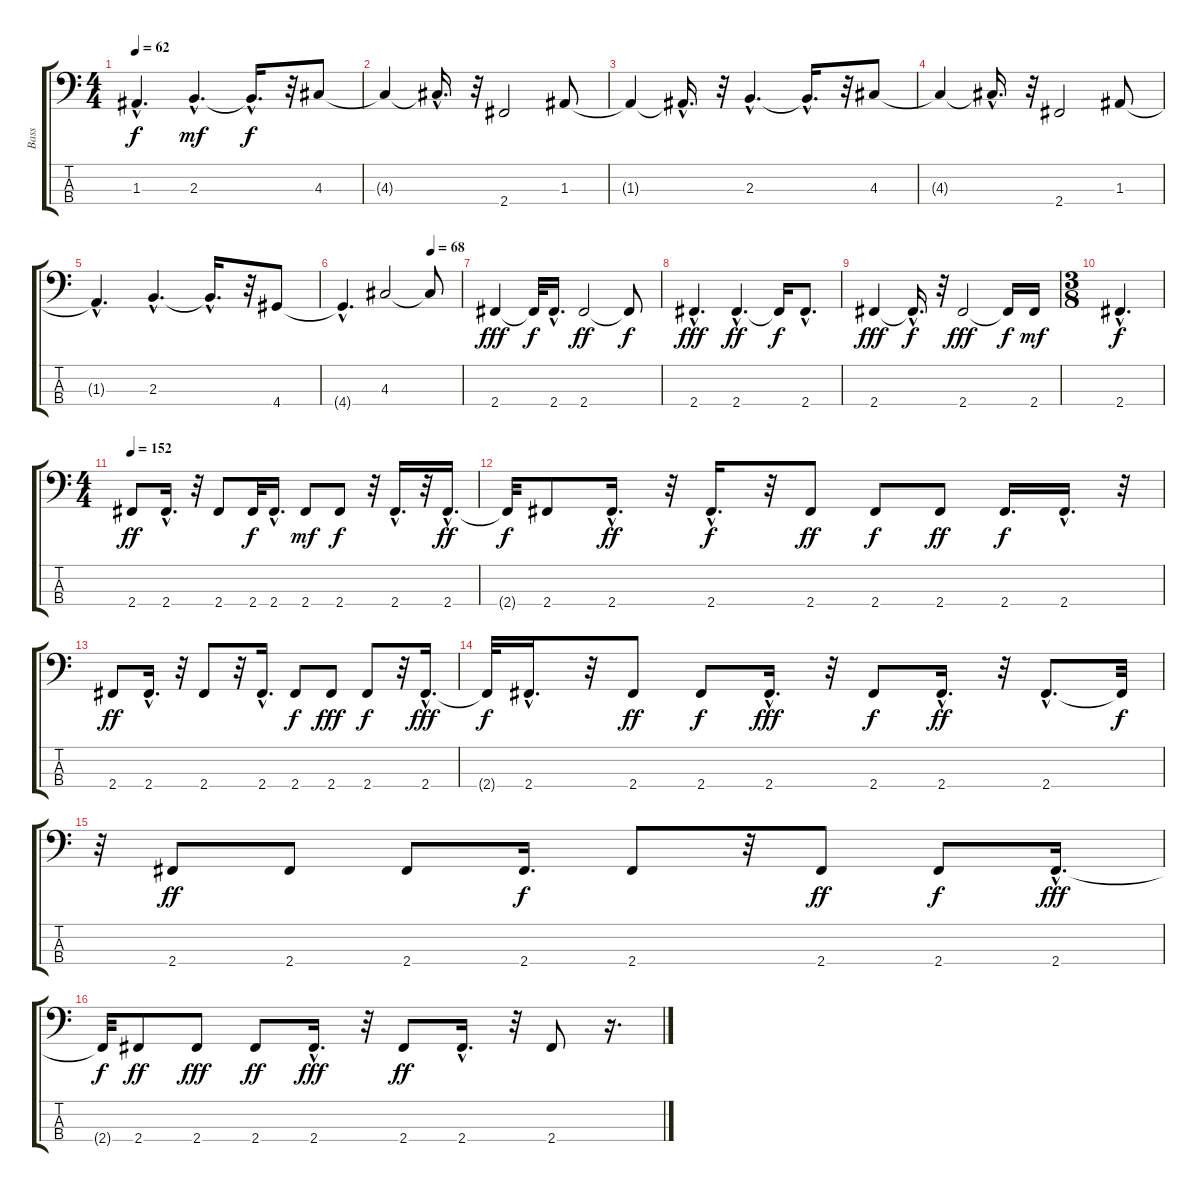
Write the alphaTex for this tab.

\track ("Bass" "Bass") {instrument fretlessbass}
\staff {score tabs}
\tuning (G2 D2 A1 E1) {hide}
\ts (4 4)
\tempo 62
\clef f4
\ks c
1.3{hac t}.4{d dy f} 2.3{hac}.4{d dy mf} 2.3{hac t}.16{d dy f} r.32 4.3.8 |
4.3{t}.4 4.3{hac t}.16{d} r.32 2.4.2 1.3.8 |
1.3{t}.4 1.3{hac t}.16{d} r.32 2.3{hac}.4{d} 2.3{hac t}.16{d} r.32 4.3.8 |
4.3{t}.4 4.3{hac t}.16{d} r.32 2.4.2 1.3.8 |
1.3{hac t}.4{d} 2.3{hac}.4{d} 2.3{hac t}.16{d} r.32 4.4.8 |
\tempo (68 0.75)
4.4{hac t}.4{d} 4.3.2 4.3{t}.8 |
2.4.4{dy fff} 2.4{t}.32{dy f} 2.4{hac}.16{d} 2.4.2{dy ff} 2.4{t}.8{dy f} |
2.4{hac}.4{d dy fff} 2.4{hac}.4{d dy ff} 2.4{t}.16{dy f} 2.4{hac}.8{d} |
2.4.4{dy fff} 2.4{hac t}.16{d dy f} r.32 2.4.2{dy fff} 2.4{t}.16{dy f} 2.4.16{dy mf} |
\ts (3 8)
2.4{hac}.4{d dy f} |
\ts (4 4)
\tempo 152
2.4.8{dy ff} 2.4{hac}.16{d} r.32 2.4.8 2.4.32{dy f} 2.4{hac}.16{d} 2.4.8{dy mf} 2.4.8{dy f} r.32 2.4{hac}.16{d} r.32 2.4{hac}.16{d dy ff} |
2.4{t}.32{dy f} 2.4.8 2.4{hac}.16{d dy ff} r.32 2.4{hac}.16{d dy f} r.32 2.4.8{dy ff} 2.4.8{dy f} 2.4.8{dy ff} 2.4.16{d dy f} 2.4{hac}.16{d} r.32 |
2.4.8{dy ff} 2.4{hac}.16{d} r.32 2.4.8 r.32 2.4{hac}.16{d} 2.4.8{dy f} 2.4.8{dy fff} 2.4.8{dy f} r.32 2.4{hac}.16{d dy fff} |
2.4{t}.32{dy f} 2.4{hac}.16{d} r.32 2.4.8{dy ff} 2.4.8{dy f} 2.4{hac}.16{d dy fff} r.32 2.4.8{dy f} 2.4{hac}.16{d dy ff} r.32 2.4{hac}.8{d} 2.4{t}.32{dy f} |
r.32 2.4.8{dy ff} 2.4.8 2.4.8 2.4.16{d dy f} 2.4.8 r.32 2.4.8{dy ff} 2.4.8{dy f} 2.4{hac}.16{d dy fff} |
2.4{t}.32{dy f} 2.4.8{dy ff} 2.4.8{dy fff} 2.4.8{dy ff} 2.4{hac}.16{d dy fff} r.32 2.4.8{dy ff} 2.4{hac}.16{d} r.32 2.4.8 r.16{d}
